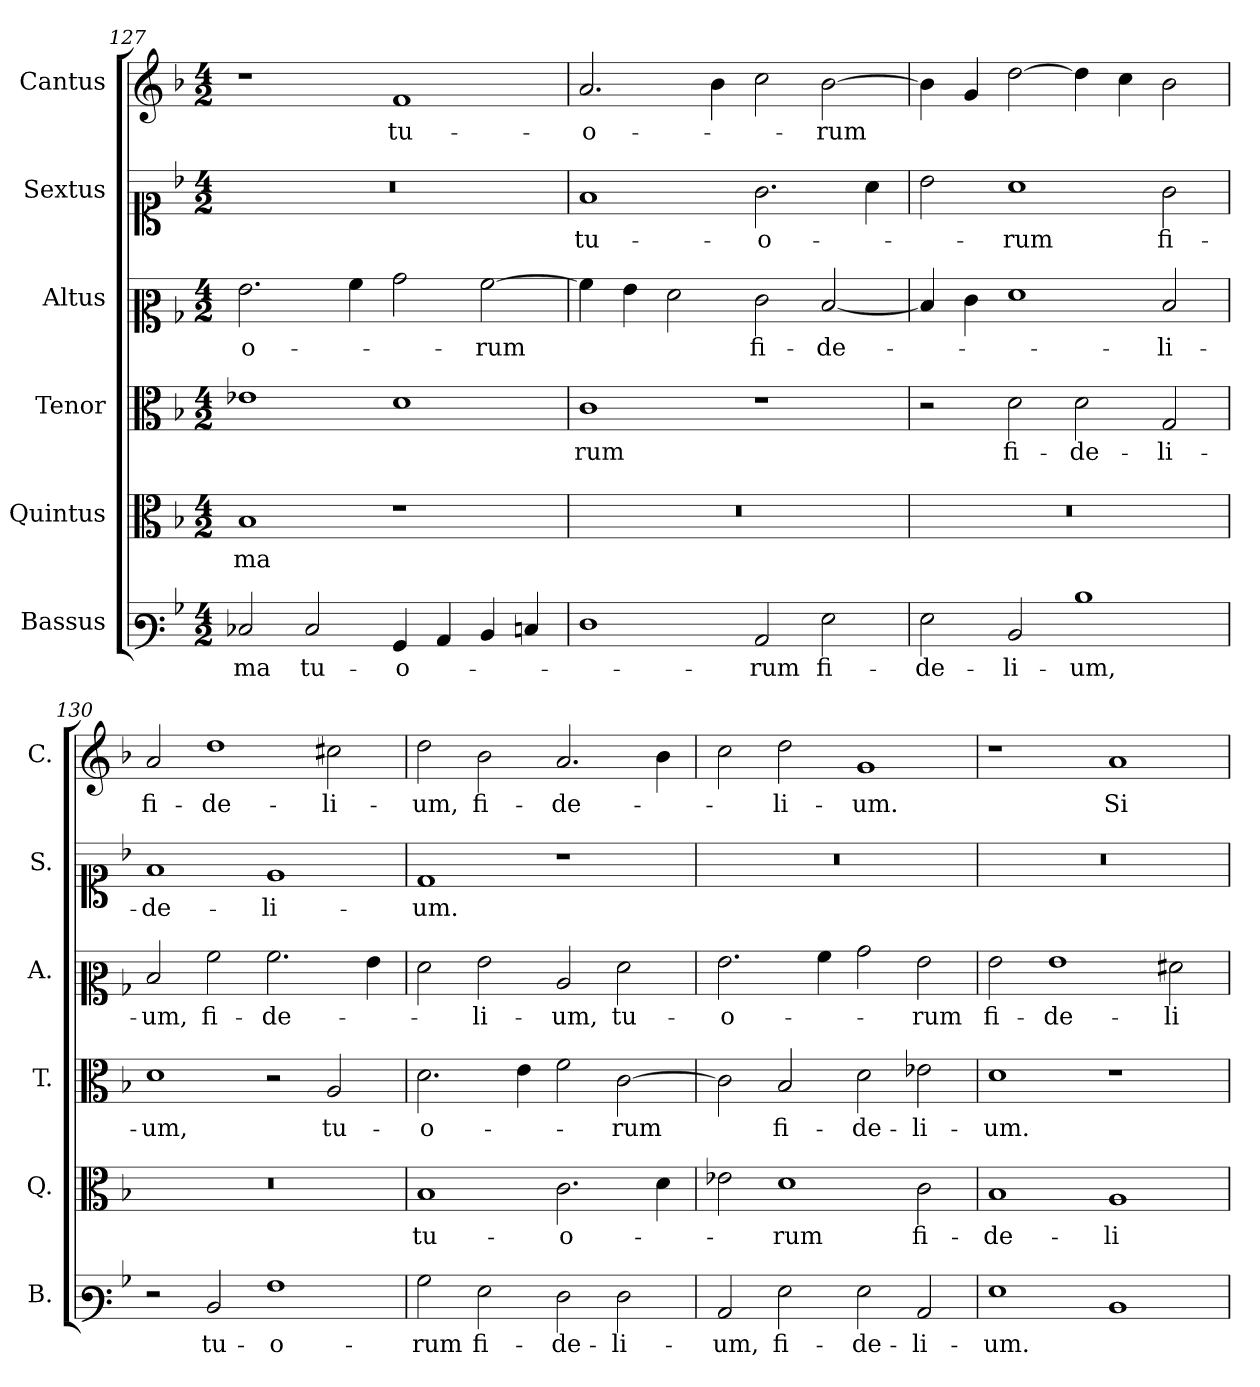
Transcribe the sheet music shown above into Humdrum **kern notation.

**kern	**text	**kern	**text	**kern	**text	**kern	**text	**kern	**text	**kern	**text
*part6	*part6	*part5	*part5	*part4	*part4	*part3	*part3	*part2	*part2	*part1	*part1
*staff6	*staff6	*staff5	*staff5	*staff4	*staff4	*staff3	*staff3	*staff2	*staff2	*staff1	*staff1
*I"Bassus	*	*I"Quintus	*	*I"Tenor	*	*I"Altus	*	*I"Sextus	*	*I"Cantus	*
*I'B.	*	*I'Q.	*	*I'T.	*	*I'A.	*	*I'S.	*	*I'C.	*
*clefF3	*	*clefC3	*	*clefC3	*	*clefC2	*	*clefC1	*	*clefG2	*
*k[b-]	*	*k[b-]	*	*k[b-]	*	*k[b-]	*	*k[b-]	*	*k[b-]	*
*M4/2	*	*M4/2	*	*M4/2	*	*M4/2	*	*M4/2	*	*M4/2	*
=127	=127	=127	=127	=127	=127	=127	=127	=127	=127	=127	=127
!	!	!	!	!	!	!	!	!LO:N:vis=1	!	!	!
2E-X/	-ma	1B-	-ma	1e-X	.	2.g\	-o-	0r	.	1r	.
2E-/	tu-	.	.	.	.	.	.	.	.	.	.
.	.	.	.	.	.	4a\	.	.	.	.	.
4BB-/	-o-	1r	.	1d	.	2b-\	.	.	.	1f	tu-
4C/	.	.	.	.	.	.	.	.	.	.	.
4D/	.	.	.	.	.	[2a\	-rum	.	.	.	.
4En/	.	.	.	.	.	.	.	.	.	.	.
=128	=128	=128	=128	=128	=128	=128	=128	=128	=128	=128	=128
!	!	!LO:N:vis=1	!	!	!	!	!	!	!	!	!
1F	.	0r	.	1c	rum	4a\]	.	1f	tu-	2.a/	-o-
.	.	.	.	.	.	4g\	.	.	.	.	.
.	.	.	.	.	.	2f\	.	.	.	.	.
.	.	.	.	.	.	.	.	.	.	4b-\	.
2C/	-rum	.	.	1r	.	2e\	fi-	2.g\	-o-	2cc\	.
2G\	fi-	.	.	.	.	[2d/	-de-	.	.	[2b-\	-rum
.	.	.	.	.	.	.	.	4a\	.	.	.
=129	=129	=129	=129	=129	=129	=129	=129	=129	=129	=129	=129
!	!	!LO:N:vis=1	!	!	!	!	!	!	!	!	!
2G\	-de-	0r	.	2r	.	4d/]	.	2b-\	.	4b-\]	.
.	.	.	.	.	.	4e\	.	.	.	4g/	.
2D/	-li-	.	.	2d\	fi-	1f	.	1a	-rum	[2dd\	.
1d	-um,	.	.	2d\	-de-	.	.	.	.	4dd\]	.
.	.	.	.	.	.	.	.	.	.	4cc\	.
.	.	.	.	2G/	-li-	2d/	-li-	2g\	fi-	2b-\	.
=130	=130	=130	=130	=130	=130	=130	=130	=130	=130	=130	=130
!	!	!LO:N:vis=1	!	!	!	!	!	!	!	!	!
2r	.	0r	.	1d	-um,	2d/	-um,	1f	-de-	2a/	fi-
2D/	tu-	.	.	.	.	2a\	fi-	.	.	1dd	-de-
1A	-o-	.	.	2r	.	2.a\	-de-	1e	-li-	.	.
.	.	.	.	2A/	tu-	.	.	.	.	2cc#X\	-li-
.	.	.	.	.	.	4g\	.	.	.	.	.
!!LO:LB:g=z
=131	=131	=131	=131	=131	=131	=131	=131	=131	=131	=131	=131
2B-\	-rum	1B-	tu-	2.d\	o-	2f\	.	1d	-um.	2dd\	-um,
2G\	fi-	.	.	.	.	2g\	-li-	.	.	2b-\	fi-
.	.	.	.	4e\	.	.	.	.	.	.	.
2F\	-de-	2.c\	-o-	2f\	.	2c/	-um,	1r	.	2.a/	-de-
2F\	-li-	.	.	[2c\	-rum	2f\	tu-	.	.	.	.
.	.	4d\	.	.	.	.	.	.	.	4b-\	.
=132	=132	=132	=132	=132	=132	=132	=132	=132	=132	=132	=132
!	!	!	!	!	!	!	!	!LO:N:vis=1	!	!	!
2C/	-um,	2e-X\	.	2c\]	.	2.g\	-o-	0r	.	2cc\	.
2G\	fi-	1d	-rum	2B-/	fi-	.	.	.	.	2dd\	-li-
.	.	.	.	.	.	4a\	.	.	.	.	.
2G\	-de-	.	.	2d\	-de-	2b-\	.	.	.	1g	-um.
2C/	-li-	2c\	fi-	2e-X\	-li-	2g\	-rum	.	.	.	.
=133	=133	=133	=133	=133	=133	=133	=133	=133	=133	=133	=133
!	!	!	!	!	!	!	!	!LO:N:vis=1	!	!	!
1G	-um.	1B-	-de-	1d	-um.	2g\	fi-	0r	.	1r	.
.	.	.	.	.	.	1g	-de-	.	.	.	.
1D	.	1A	-li-	1r	.	.	.	.	.	1a	Si-
.	.	.	.	.	.	2f#X\	-li-	.	.	.	.
=	=	=	=	=	=	=	=	=	=	=	=
*-	*-	*-	*-	*-	*-	*-	*-	*-	*-	*-	*-
